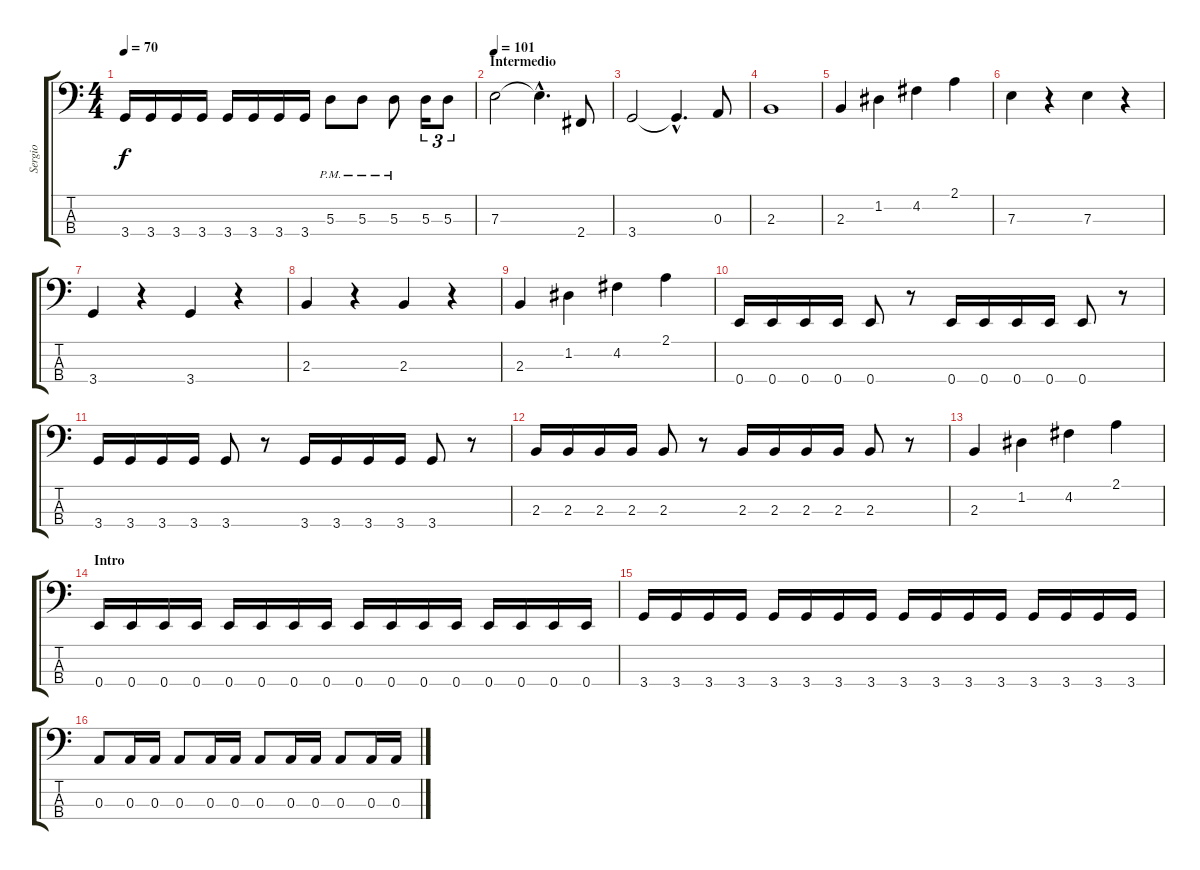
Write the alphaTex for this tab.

\track ("Sergio" "Sergio") {instrument electricbassfinger}
\staff {score tabs}
\tuning (G2 D2 A1 E1) {hide}
\ts (4 4)
\tempo 70
\clef f4
\ks c
3.4.16{dy f} 3.4.16 3.4.16 3.4.16 3.4.16 3.4.16 3.4.16 3.4.16 5.3{pm}.8 5.3{pm}.8 5.3{pm}.8 5.3.16{tu (3 2)} 5.3.8{tu (3 2)} |
\section ("" "Intermedio")
\tempo 101
7.3.2 7.3{hac t}.4{d} 2.4.8 |
3.4.2 3.4{hac t}.4{d} 0.3.8 |
2.3.1 |
2.3.4 1.2.4 4.2.4 2.1.4 |
7.3.4 r.4 7.3.4 r.4 |
3.4.4 r.4 3.4.4 r.4 |
2.3.4 r.4 2.3.4 r.4 |
2.3.4 1.2.4 4.2.4 2.1.4 |
0.4.16 0.4.16 0.4.16 0.4.16 0.4.8 r.8 0.4.16 0.4.16 0.4.16 0.4.16 0.4.8 r.8 |
3.4.16 3.4.16 3.4.16 3.4.16 3.4.8 r.8 3.4.16 3.4.16 3.4.16 3.4.16 3.4.8 r.8 |
2.3.16 2.3.16 2.3.16 2.3.16 2.3.8 r.8 2.3.16 2.3.16 2.3.16 2.3.16 2.3.8 r.8 |
2.3.4 1.2.4 4.2.4 2.1.4 |
\section ("" "Intro")
0.4.16 0.4.16 0.4.16 0.4.16 0.4.16 0.4.16 0.4.16 0.4.16 0.4.16 0.4.16 0.4.16 0.4.16 0.4.16 0.4.16 0.4.16 0.4.16 |
3.4.16 3.4.16 3.4.16 3.4.16 3.4.16 3.4.16 3.4.16 3.4.16 3.4.16 3.4.16 3.4.16 3.4.16 3.4.16 3.4.16 3.4.16 3.4.16 |
0.3.8 0.3.16 0.3.16 0.3.8 0.3.16 0.3.16 0.3.8 0.3.16 0.3.16 0.3.8 0.3.16 0.3.16
